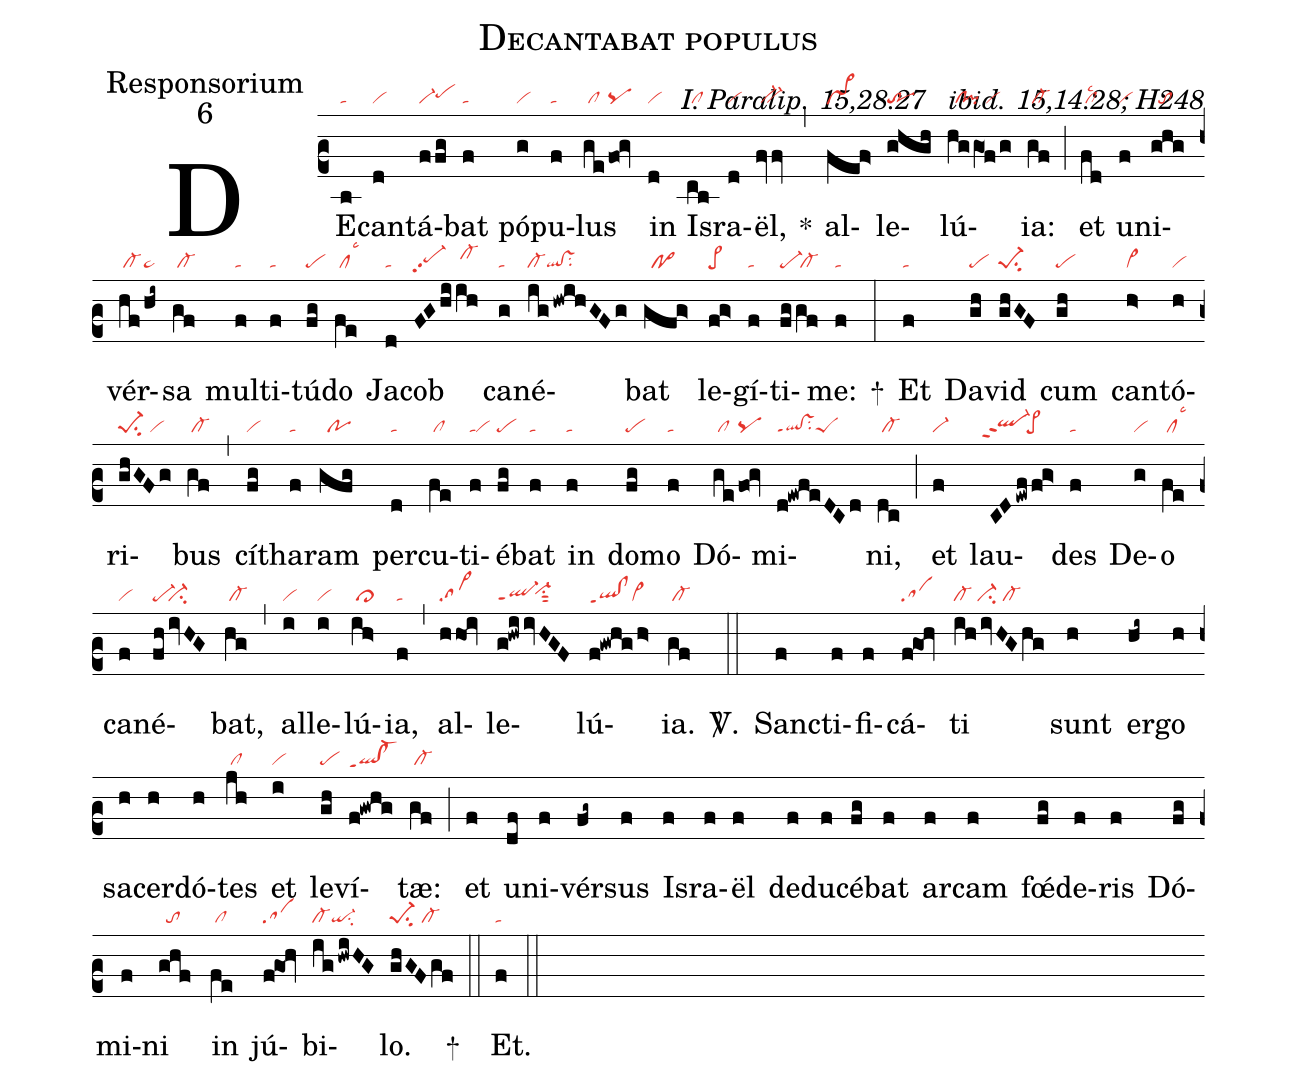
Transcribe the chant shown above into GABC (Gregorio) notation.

name:Decantabat populus;
office-part:Responsorium;
mode:6;
commentary:ꝶ I. Paralip. 15,28.27 ꝟ ibid. 15,14.28; H248;
nabc-lines:1;
%%
(c2)
DE(b|ta)can(d|vi)tá(ffg|vi-pehh)bat(f|ta) pó(g|vi)pu(f|ta)lus(ge|/cl|/fo0g|pq)
in(d|vi) Is(cb|/cl)ra(d|vi)ël,(fvv|/bv-) *(,)
al(fef>|pr~)le(ghgh|tr)lú(hg/gO1f/g|//cl!pi/vi)ia:(gf|/cl-) (;)
et(fd|/cllsc2) u(f|vi)ni(ghg|//to)vér(hf|/cl-|/hi~|pe~)sa(gf|/cl-)
mul(f|ta)ti(f|ta)tú(fg|pe)do(fe|/cllsc3) Ja(d|ta)cob(FGhi|pe-hhpp2|/ih|/cl-hi)
ca(g|ta)né(ighwihGFg|cl-ql!vssu2)bat(gfg>|//po>) le(fg>|pe>)gí(f|ta)ti(fg|pe-|/gf|/cl-)me:(f|ta) +(:)

Et(f|ta) Da(gh|pe)vid(ghGF|pe-1su2) cum(gh|pe) can(h>|vi>)tó(h|vi)ri(ghGFg|pe-1su2/vi)bus(gf|/cl-) (,)
cí(fg|vi)tha(f|ta)ram(gfg|//po) per(d|ta)cu(fe|/cl)ti(f|tavi)é(fg|pe)bat(f|ta)
in(f|ta) do(fg|pe)mo(f|ta) Dó(ge|/cl|/fo0g|pq)mi(d!ewfeDCd|ql!vsppt1su2peS)ni,(dc|/cl-) (;)
et(f|vi-) lau(CDewf/fg>|``ql-hhppt2`pe>)des(f|ta) De(g|vi)o(fe|/cllsc3) ca(f|vi)né(fh|pe-|!ivHG|ci-)bat,(hg|/cl-) (,)
al(i|vi)le(i|vi)lú(ih>|/cl>)ia,(f|ta) (,)
al(hho1i|sa>)le(g!hwiivHGF|ql-ppt1``vi-hhsu1sut2)lú(f!gwhg/h>|qlhe!clheppt1vi>)ia.(gf|/cl-) <sp>V/</sp>.(::)

San(f)cti(f)fi(f)cá(f!go1!hv|sa)ti(ihivHGhg|cl-/ci-/cl-) sunt(h) er(hi~)go(h)
sa(h)cer(h)dó(h)tes(jh|/cl) et(i|vi) le(gh|pe)ví(f!gwhg|qlhe!cl-heppt1)tæ:(gf|/cl-) (;)
et(f) u(df)ni(f)vér(fg~)sus(f) Is(f)ra(f)ël(f) de(f)du(f)cé(fg)bat(f) ar(f)cam(f)
fœ́(fg)de(f)ris(f) Dó(fg)mi(f)ni(ghf|//to) in(fe|/cl) jú(f!go1!hv|sa)bi(ighwiHG|cl-qi-su2)lo.(ghGFgf|pe-1su2/cl-) +(::)

Et.(f|ta) (::)
